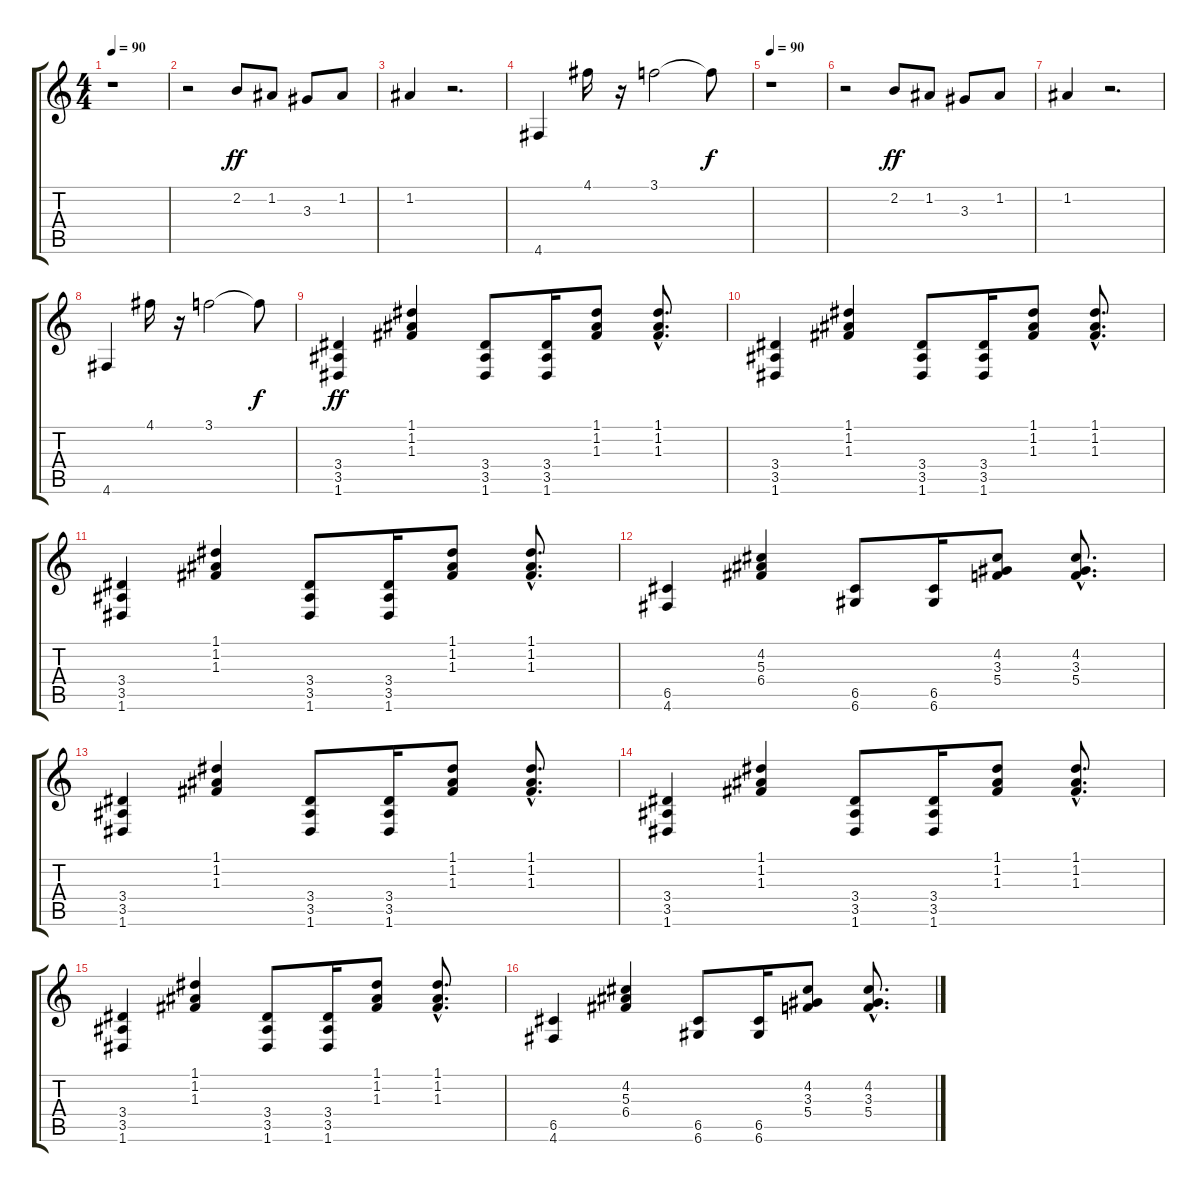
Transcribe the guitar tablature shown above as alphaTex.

\track "" {instrument acousticguitarnylon}
\staff {score tabs}
\tuning (D4 A3 F3 C3 G2 D2) {hide}
\ts (4 4)
\tempo 90
\clef g2
\ks c
r.1{dy ff instrument acousticguitarnylon} |
r.2 2.2.8 1.2.8 3.3.8 1.2.8 |
1.2.4 r.2{d} |
4.6.4 4.1.16 r.16 3.1.2 3.1{t}.8{dy f} |
\tempo 90
r.1 |
r.2 2.2.8{dy ff} 1.2.8 3.3.8 1.2.8 |
1.2.4 r.2{d} |
4.6.4 4.1.16 r.16 3.1.2 3.1{t}.8{dy f} |
(3.4 3.5 1.6).4{dy ff} (1.1 1.2 1.3).4 (3.4 3.5 1.6).8 (3.4 3.5 1.6).16 (1.1 1.2 1.3).8 (1.1{hac} 1.2{hac} 1.3{hac}).8{d} |
(3.4 3.5 1.6).4 (1.1 1.2 1.3).4 (3.4 3.5 1.6).8 (3.4 3.5 1.6).16 (1.1 1.2 1.3).8 (1.1{hac} 1.2{hac} 1.3{hac}).8{d} |
(3.4 3.5 1.6).4 (1.1 1.2 1.3).4 (3.4 3.5 1.6).8 (3.4 3.5 1.6).16 (1.1 1.2 1.3).8 (1.1{hac} 1.2{hac} 1.3{hac}).8{d} |
(6.5 4.6).4 (4.2 5.3 6.4).4 (6.5 6.6).8 (6.5 6.6).16 (4.2 3.3 5.4).8 (4.2{hac} 3.3{hac} 5.4{hac}).8{d} |
(3.4 3.5 1.6).4 (1.1 1.2 1.3).4 (3.4 3.5 1.6).8 (3.4 3.5 1.6).16 (1.1 1.2 1.3).8 (1.1{hac} 1.2{hac} 1.3{hac}).8{d} |
(3.4 3.5 1.6).4 (1.1 1.2 1.3).4 (3.4 3.5 1.6).8 (3.4 3.5 1.6).16 (1.1 1.2 1.3).8 (1.1{hac} 1.2{hac} 1.3{hac}).8{d} |
(3.4 3.5 1.6).4 (1.1 1.2 1.3).4 (3.4 3.5 1.6).8 (3.4 3.5 1.6).16 (1.1 1.2 1.3).8 (1.1{hac} 1.2{hac} 1.3{hac}).8{d} |
(6.5 4.6).4 (4.2 5.3 6.4).4 (6.5 6.6).8 (6.5 6.6).16 (4.2 3.3 5.4).8 (4.2{hac} 3.3{hac} 5.4{hac}).8{d}
